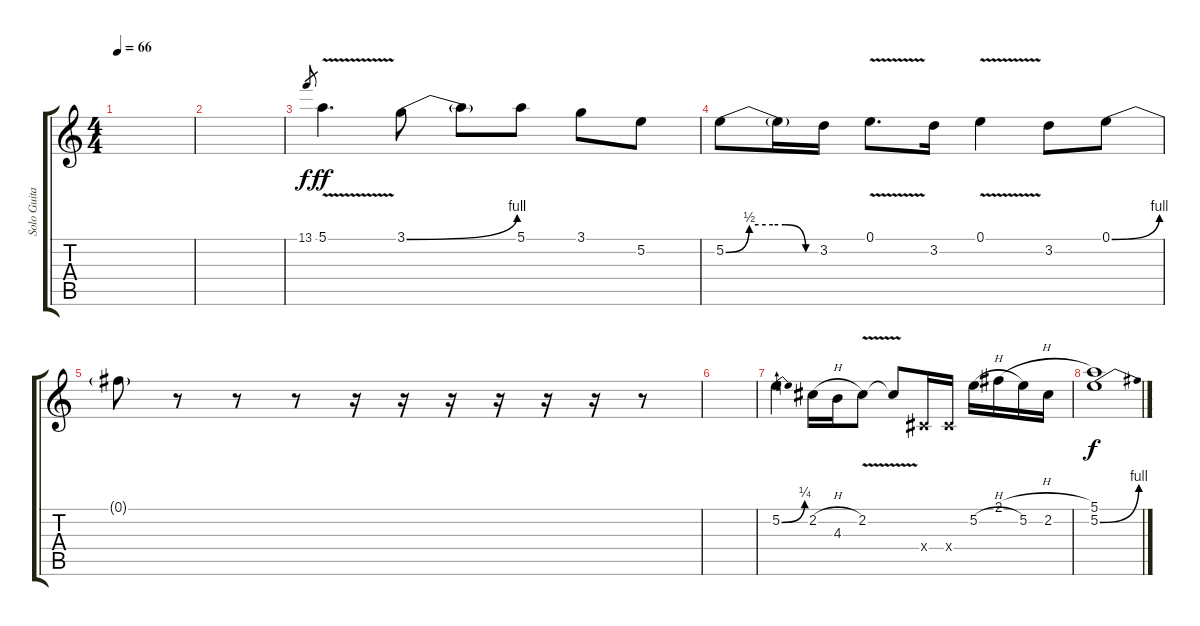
\track ("Solo Guitar Duplicate" "Solo Guita") {instrument acousticguitarsteel}
\staff {score tabs}
\tuning (E4 B3 G3 D3 A2 E2) {hide}
\ts (4 4)
\tempo 66
\clef g2
\ks c
|
|
13.1.8{gr} 5.1{v}.4{d dy ff} 3.1{be (bend 0 0 60 4)}.8 3.1{t}.8 5.1.8 3.1.8 5.2.8 |
5.2{be (custom 0 0 15 2 30 2 38 2 51 0 60 0)}.8 5.2{t}.16 3.2.16 0.1{v}.8{d} 3.2.16 0.1{v}.4 3.2.8 0.1{be (bend 0 0 60 4)}.8 |
0.1{t}.8 r.8 r.8 r.8 r.16 r.16 r.16 r.16 r.16 r.16 r.8 |
|
5.2{be (bend 0 0 60 1)}.4 2.2{h}.16 4.3.16 2.2{v}.8 2.2{t}.8 -1.4{x}.16 -1.4{x}.16 5.2{h}.16 2.1{h}.16 5.2.16 2.2.16 |
(5.1 5.2{be (bend 0 0 60 4)}).1{dy f}
